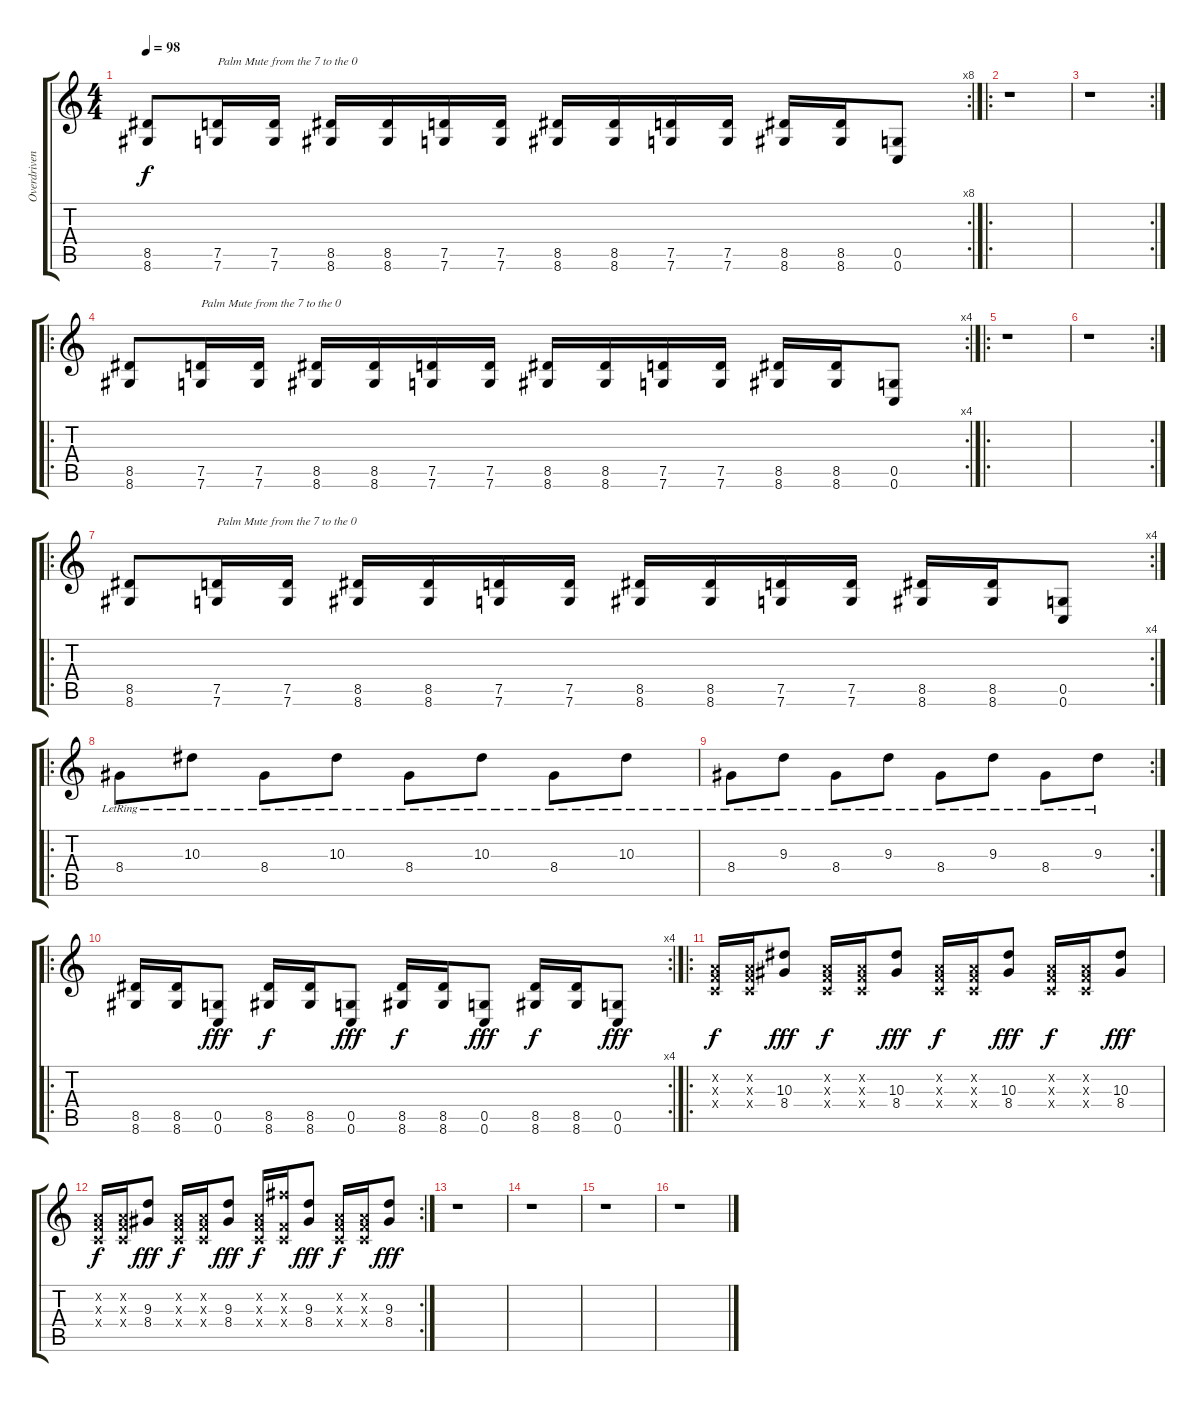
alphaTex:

\track ("Overdriven Guitar" "Overdriven") {instrument overdrivenguitar}
\staff {score tabs}
\tuning (D4 A3 F3 C3 G2 C2) {hide}
\rc 8
\ts (4 4)
\tempo 98
\clef g2
\ks c
(8.5 8.6).8{dy f instrument overdrivenguitar} (7.5 7.6).16{txt "Palm Mute from the 7 to the 0"} (7.5 7.6).16 (8.5 8.6).16 (8.5 8.6).16 (7.5 7.6).16 (7.5 7.6).16 (8.5 8.6).16 (8.5 8.6).16 (7.5 7.6).16 (7.5 7.6).16 (8.5 8.6).16 (8.5 8.6).16 (0.5 0.6).8 |
\ro
r.1 |
\rc 2
r.1 |
\ro
\rc 4
(8.5 8.6).8 (7.5 7.6).16{txt "Palm Mute from the 7 to the 0"} (7.5 7.6).16 (8.5 8.6).16 (8.5 8.6).16 (7.5 7.6).16 (7.5 7.6).16 (8.5 8.6).16 (8.5 8.6).16 (7.5 7.6).16 (7.5 7.6).16 (8.5 8.6).16 (8.5 8.6).16 (0.5 0.6).8 |
\ro
r.1 |
\rc 2
r.1 |
\ro
\rc 4
(8.5 8.6).8 (7.5 7.6).16{txt "Palm Mute from the 7 to the 0"} (7.5 7.6).16 (8.5 8.6).16 (8.5 8.6).16 (7.5 7.6).16 (7.5 7.6).16 (8.5 8.6).16 (8.5 8.6).16 (7.5 7.6).16 (7.5 7.6).16 (8.5 8.6).16 (8.5 8.6).16 (0.5 0.6).8 |
\ro
8.4{lr}.8 10.3{lr}.8 8.4{lr}.8 10.3{lr}.8 8.4{lr}.8 10.3{lr}.8 8.4{lr}.8 10.3{lr}.8 |
\rc 2
8.4{lr}.8 9.3{lr}.8 8.4{lr}.8 9.3{lr}.8 8.4{lr}.8 9.3{lr}.8 8.4{lr}.8 9.3{lr}.8 |
\ro
\rc 4
(8.5 8.6).16 (8.5 8.6).16 (0.5 0.6).8{dy fff} (8.5 8.6).16{dy f} (8.5 8.6).16 (0.5 0.6).8{dy fff} (8.5 8.6).16{dy f} (8.5 8.6).16 (0.5 0.6).8{dy fff} (8.5 8.6).16{dy f} (8.5 8.6).16 (0.5 0.6).8{dy fff} |
\ro
(0.2{x} 0.3{x} 0.4{x}).16{dy f} (0.2{x} 0.3{x} 0.4{x}).16 (10.3 8.4).8{dy fff} (0.2{x} 0.3{x} 0.4{x}).16{dy f} (0.2{x} 0.3{x} 0.4{x}).16 (10.3 8.4).8{dy fff} (0.2{x} 0.3{x} 0.4{x}).16{dy f} (0.2{x} 0.3{x} 0.4{x}).16 (10.3 8.4).8{dy fff} (0.2{x} 0.3{x} 0.4{x}).16{dy f} (0.2{x} 0.3{x} 0.4{x}).16 (10.3 8.4).8{dy fff} |
\rc 2
(0.2{x} 0.3{x} 0.4{x}).16{dy f} (0.2{x} 0.3{x} 0.4{x}).16 (9.3 8.4).8{dy fff} (0.2{x} 0.3{x} 0.4{x}).16{dy f} (0.2{x} 0.3{x} 0.4{x}).16 (9.3 8.4).8{dy fff} (0.2{x} 0.3{x} 0.4{x}).16{dy f} (9.2{x} 0.3{x} 0.4{x}).16 (9.3 8.4).8{dy fff} (0.2{x} 0.3{x} 0.4{x}).16{dy f} (0.2{x} 0.3{x} 0.4{x}).16 (9.3 8.4).8{dy fff} |
r.1 |
r.1 |
r.1 |
r.1
